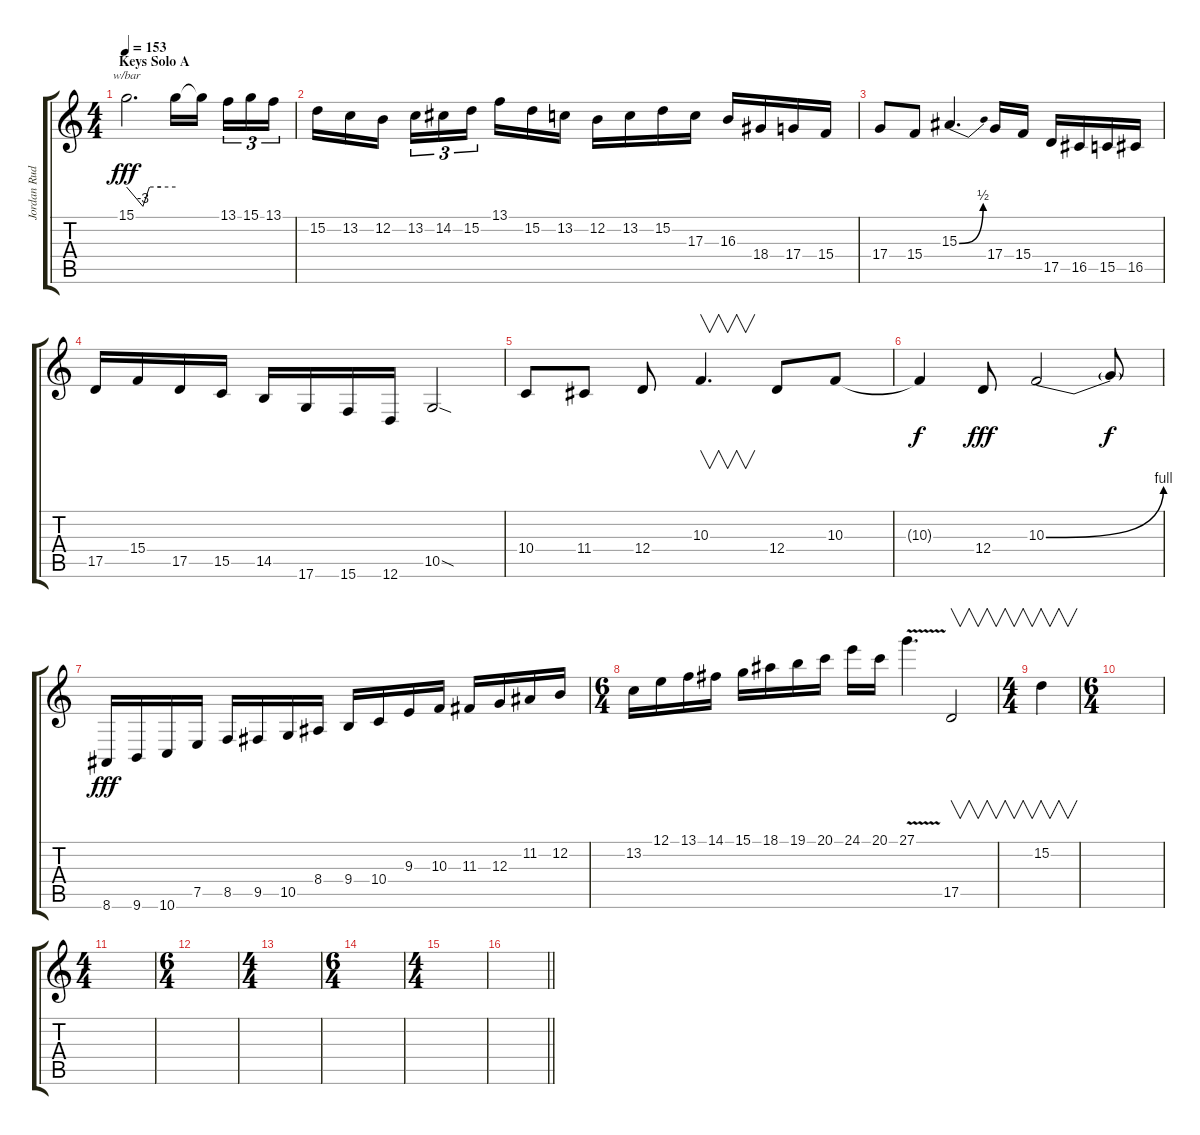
\track ("Jordan Rudess" "Jordan Rud") {instrument stringensemble1}
\staff {score tabs}
\tuning (E4 B3 G3 D3 A2 D2) {hide}
\ts (4 4)
\section ("" "Keys Solo A")
\tempo 153
\clef g2
\ks c
15.1.2{d tbe (custom default 0 0 20 -12 28 0 42 0 60 0) dy fff volume 13 instrument lead1square} 15.1{t}.16 15.1{t}.16{beam splitsecondary} 13.1.16{tu (3 2)} 15.1.16{tu (3 2)} 13.1.16{tu (3 2)} |
15.2.16 13.2.16 12.2.16{beam splitsecondary} 13.2.16{tu (3 2)} 14.2.16{tu (3 2)} 15.2.16{tu (3 2) beam splitsecondary} 13.1.16 15.2.16 13.2.16 12.2.16 13.2.16 15.2.16 17.3.16 16.3.16 18.4.16 17.4.16 15.4.16 |
17.4.8 15.4.8 15.3{be (bend 0 0 60 2)}.4{d} 17.4.16 15.4.16 17.5.16 16.5.16 15.5.16 16.5.16 |
17.5.16 15.4.16 17.5.16 15.5.16 14.5.16 17.6.16 15.6.16 12.6.16 10.5{sod}.2 |
10.4.8 11.4.8 12.4.8 10.3.4{v d} 12.4.8 10.3.8 |
10.3{t}.4{dy f} 12.4.8{dy fff} 10.3{be (bend 0 0 60 4)}.2 10.3{t}.8{dy f} |
8.6.16{dy fff} 9.6.16 10.6.16 7.5.16 8.5.16 9.5.16 10.5.16 8.4.16 9.4.16 10.4.16 9.3.16 10.3.16 11.3.16 12.3.16 11.2.16 12.2.16 |
\ts (6 4)
13.2.16 12.1.16 13.1.16 14.1.16 15.1.16 18.1.16 19.1.16 20.1.16 24.1.16 20.1.16 27.1{v}.4{d} 17.5.2{v} |
\ts (4 4)
15.2.4{v} |
\ts (6 4)
|
\ts (4 4)
|
\ts (6 4)
|
\ts (4 4)
|
\ts (6 4)
|
\ts (4 4)
|
\barLineRight lightlight
